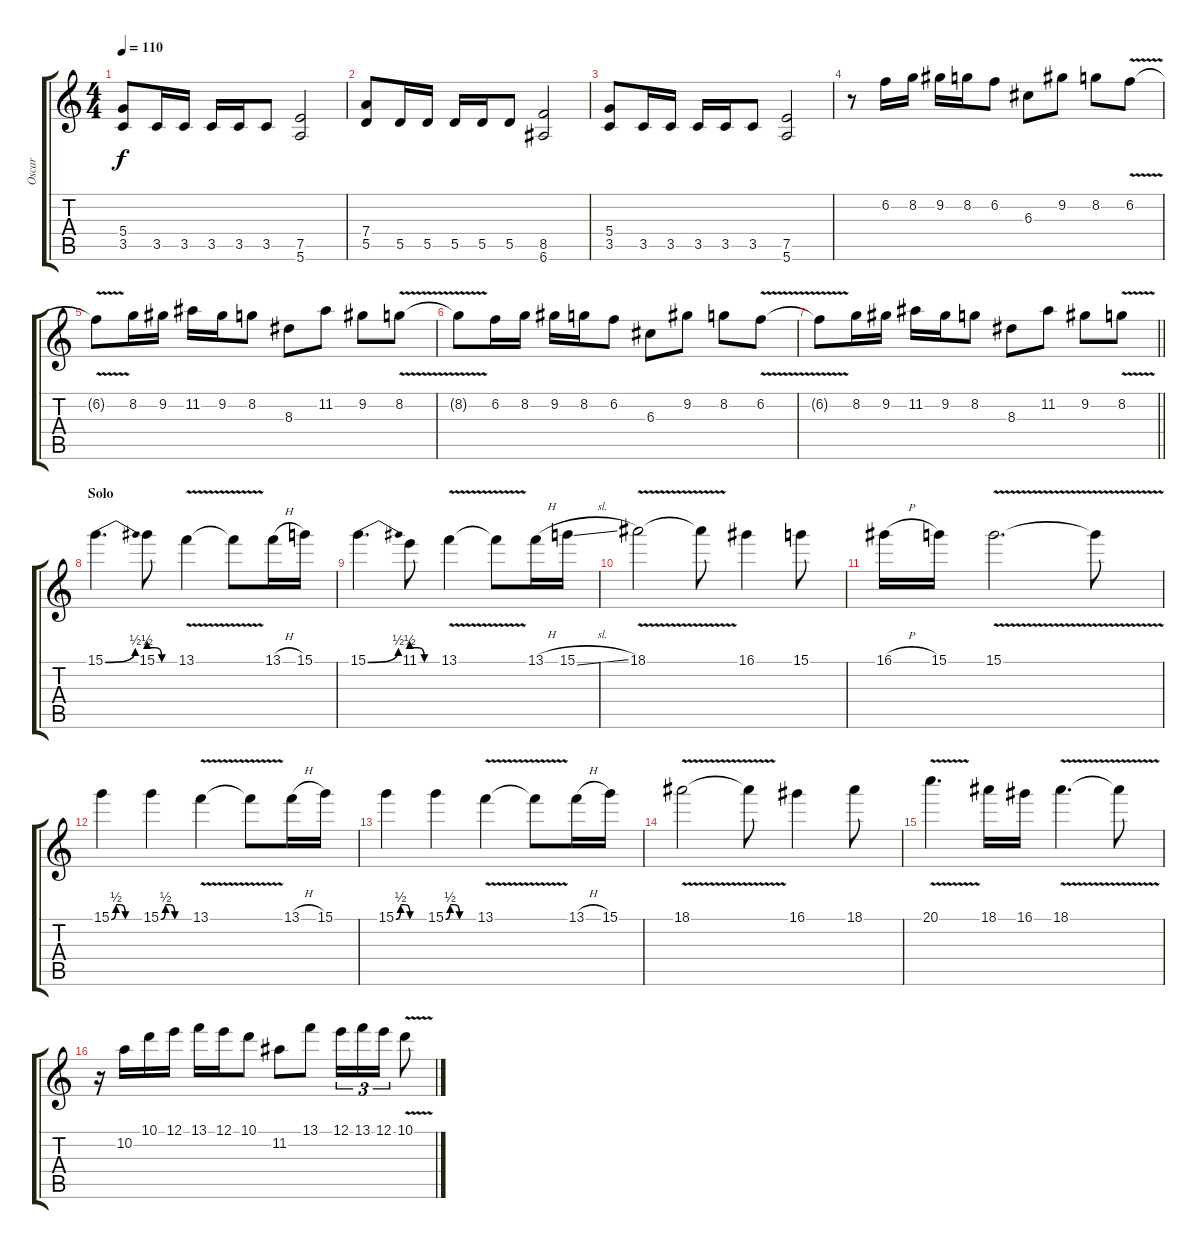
\track ("Oscar" "Oscar") {instrument distortionguitar}
\staff {score tabs}
\tuning (E4 B3 G3 D3 A2 E2) {hide}
\ts (4 4)
\tempo 110
\clef g2
\ks c
(5.4 3.5).8{dy f} 3.5.16 3.5.16 3.5.16 3.5.16 3.5.8 (7.5 5.6).2 |
(7.4 5.5).8 5.5.16 5.5.16 5.5.16 5.5.16 5.5.8 (8.5 6.6).2 |
(5.4 3.5).8 3.5.16 3.5.16 3.5.16 3.5.16 3.5.8 (7.5 5.6).2 |
r.8 6.2.16 8.2.16 9.2.16 8.2.16 6.2.8 6.3.8 9.2.8 8.2.8 6.2{v}.8 |
6.2{t}.8 8.2.16 9.2.16 11.2.16 9.2.16 8.2.8 8.3.8 11.2.8 9.2.8 8.2{v}.8 |
8.2{t}.8 6.2.16 8.2.16 9.2.16 8.2.16 6.2.8 6.3.8 9.2.8 8.2.8 6.2{v}.8 |
\barLineRight lightlight
6.2{t}.8 8.2.16 9.2.16 11.2.16 9.2.16 8.2.8 8.3.8 11.2.8 9.2.8 8.2{v}.8 |
\section ("" "Solo")
15.1{be (bend 0 0 60 2)}.4{d} 15.1{be (custom 0 2 15 2 30 0 60 0)}.8 13.1{v}.4 13.1{t}.8 13.1{h}.16 15.1.16 |
15.1{be (bend 0 0 60 2)}.4{d} 11.1{be (custom 0 2 15 2 30 0 60 0)}.8 13.1{v}.4 13.1{t}.8 13.1{h}.16 15.1{sl}.16 |
18.1{v}.2 18.1{t}.8 16.1.4 15.1.8 |
16.1{h}.16 15.1.16 15.1{v}.2{d} 15.1{t}.8 |
15.1{be (custom 0 0 10 2 20 2 30 0 60 0)}.4 15.1{be (custom 0 0 10 2 20 2 30 0 60 0)}.4 13.1{v}.4 13.1{t}.8 13.1{h}.16 15.1.16 |
15.1{be (custom 0 0 10 2 20 2 30 0 60 0)}.4 15.1{be (custom 0 0 10 2 20 2 30 0 60 0)}.4 13.1{v}.4 13.1{t}.8 13.1{h}.16 15.1.16 |
18.1{v}.2 18.1{t}.8 16.1.4 18.1.8 |
20.1{v}.4{d} 18.1.16 16.1.16 18.1{v}.4{d} 18.1{t}.8 |
r.16 10.2.16 10.1.16 12.1.16 13.1.16 12.1.16 10.1.8 11.2.8 13.1.8 12.1.16{tu (3 2)} 13.1.16{tu (3 2)} 12.1.16{tu (3 2)} 10.1{v}.8
